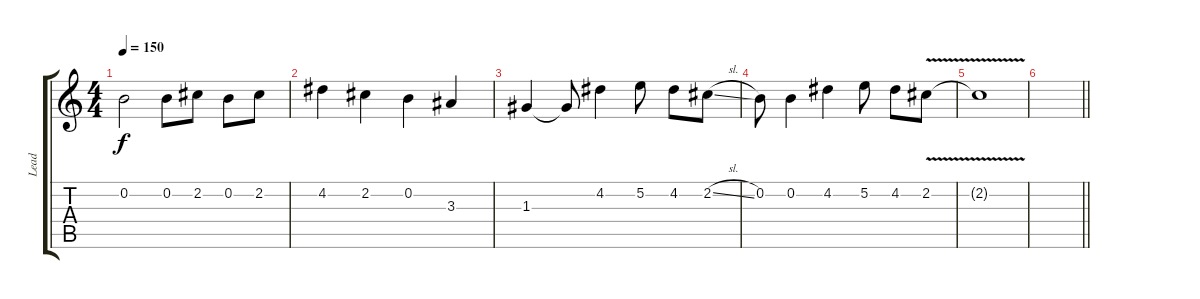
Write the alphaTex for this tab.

\track ("Lead" "Lead") {instrument overdrivenguitar}
\staff {score tabs}
\tuning (E4 B3 G3 D3 A2 E2) {hide}
\ts (4 4)
\tempo 150
\clef g2
\ks c
0.2.2{dy f} 0.2.8 2.2.8 0.2.8 2.2.8 |
4.2.4 2.2.4 0.2.4 3.3.4 |
1.3.4 1.3{t}.8 4.2.4 5.2.8 4.2.8 2.2{sl}.8 |
0.2.8 0.2.4 4.2.4 5.2.8 4.2.8 2.2{v}.8 |
2.2{t}.1 |
\barLineRight lightlight
